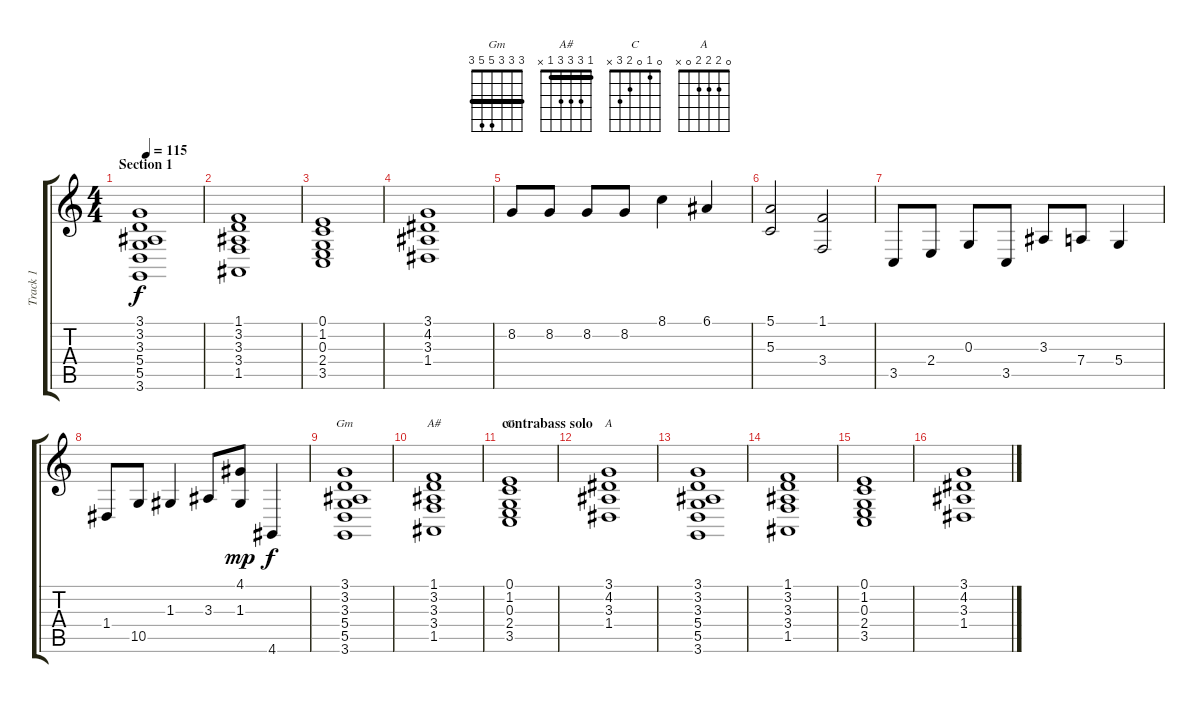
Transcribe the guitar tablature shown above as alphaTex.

\track ("Track 1" "Track 1") {instrument synthstrings2}
\staff {score tabs}
\tuning (E4 B3 G3 D3 A2 E2) {hide}
\chord ("Gm" 3 3 3 5 5 3) {barre 3}
\chord ("A#" 1 3 3 3 1 x) {barre 1}
\chord ("C" 0 1 0 2 3 x)
\chord ("A" 0 2 2 2 0 x)
\ts (4 4)
\section ("" "Section 1")
\tempo 115
\clef g2
\ks c
(3.1 3.2 3.3 5.4 5.5 3.6).1{dy f} |
(1.1 3.2 3.3 3.4 1.5).1 |
(0.1 1.2 0.3 2.4 3.5).1 |
(3.1 4.2 3.3 1.4).1 |
8.2.8 8.2.8 8.2.8 8.2.8 8.1.4 6.1.4 |
(5.1 5.3).2 (1.1 3.4).2 |
3.5.8 2.4.8 0.3.8 3.5.8 3.3.8 7.4.8 5.4.4 |
1.4.8 10.5.8 1.3.4 3.3.8 (4.1 1.3).8{dy mp} 4.6.4{dy f} |
(3.1 3.2 3.3 5.4 5.5 3.6).1{ch "Gm"} |
(1.1 3.2 3.3 3.4 1.5).1{ch "A#"} |
\section ("" "contrabass solo")
(0.1 1.2 0.3 2.4 3.5).1{ch "C"} |
(3.1 4.2 3.3 1.4).1{ch "A"} |
(3.1 3.2 3.3 5.4 5.5 3.6).1 |
(1.1 3.2 3.3 3.4 1.5).1 |
(0.1 1.2 0.3 2.4 3.5).1 |
(3.1 4.2 3.3 1.4).1
